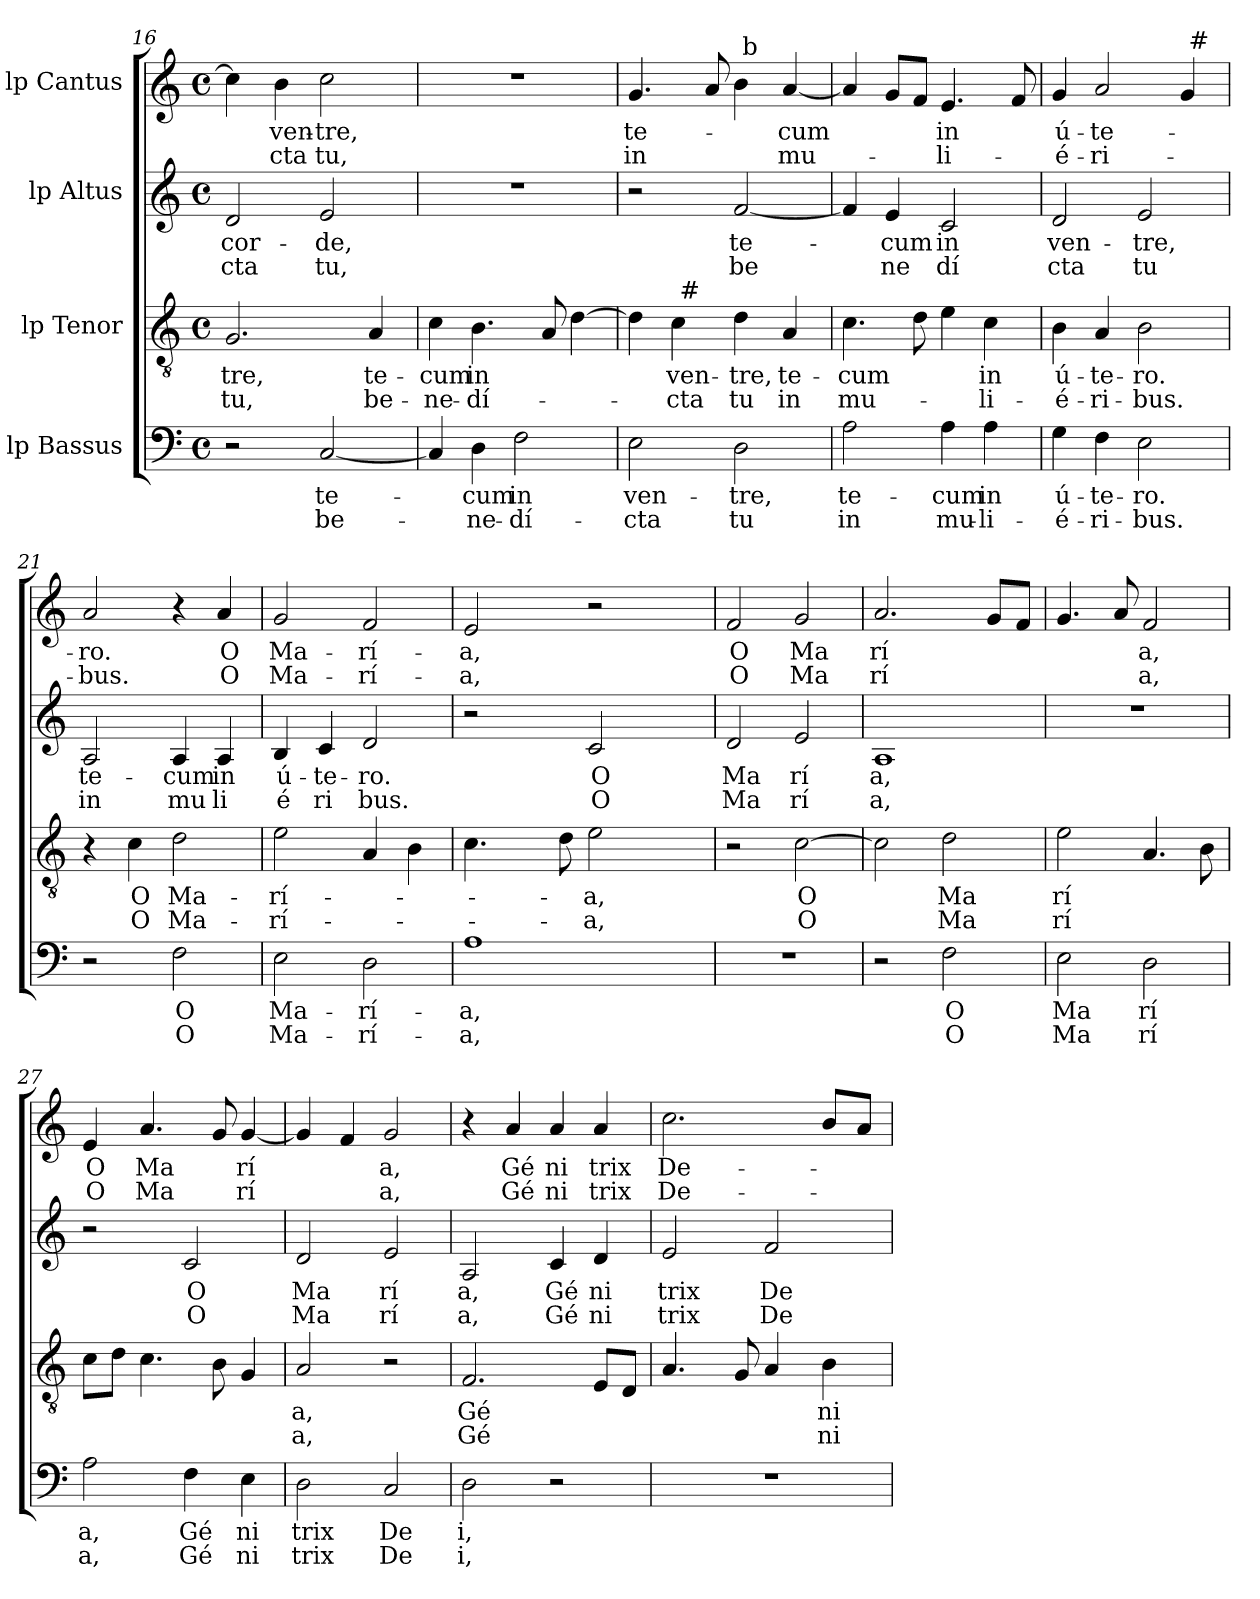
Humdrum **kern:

**kern	**text	**text	**kern	**text	**text	**kern	**text	**text	**kern	**text	**text
*part4	*part4	*part4	*part3	*part3	*part3	*part2	*part2	*part2	*part1	*part1	*part1
*staff4	*staff4	*staff4	*staff3	*staff3	*staff3	*staff2	*staff2	*staff2	*staff1	*staff1	*staff1
*I"lp Bassus	*	*	*I"lp Tenor	*	*	*I"lp Altus	*	*	*I"lp Cantus	*	*
!!LO:LB:g=z
*clefF4	*	*	*clefGv2	*	*	*clefG2	*	*	*clefG2	*	*
*M4/4	*	*	*M4/4	*	*	*M4/4	*	*	*M4/4	*	*
*met(c)	*	*	*met(c)	*	*	*met(c)	*	*	*met(c)	*	*
=16	=16	=16	=16	=16	=16	=16	=16	=16	=16	=16	=16
!	!	!	!	!LO:LY:b:cj	!LO:LY:b:cj	!	!LO:LY:b:cj	!LO:LY:b:cj	!	!	!
*	*	*	*	*	*	*^	*	*	*	*	*
2r	.	.	2.G/	tre,	tu,	2d/	64ryy	cor-	-cta	4cc\]	.	.
.	.	.	.	.	.	.	2ryy	.	.	.	.	.
!	!	!	!	!	!	!	!	!	!	!	!LO:LY:b:cj	!LO:LY:b:cj
.	.	.	.	.	.	.	.	.	.	4b\	-ven-	-cta
!	!LO:LY:b:cj	!LO:LY:b:cj	!	!	!	!	!	!LO:LY:b:cj	!LO:LY:b:cj	!	!LO:LY:b:cj	!LO:LY:b:cj
[<2C/	te-	-be-	.	.	.	2e/	.	de,	tu,	2cc\	tre,	tu,
.	.	.	.	.	.	.	4ryy	.	.	.	.	.
!	!	!	!	!LO:LY:b:cj	!LO:LY:b:cj	!	!	!	!	!	!	!
.	.	.	4A/	te-	-be-	.	.	.	.	.	.	.
.	.	.	.	.	.	.	8...ryy	.	.	.	.	.
=17	=17	=17	=17	=17	=17	=17	=17	=17	=17	=17	=17	=17
!	!	!	!	!LO:LY:b:cj	!LO:LY:b:cj	!	!	!	!	!	!	!
*	*	*	*	*	*	*v	*v	*	*	*	*	*
4C/]	.	.	4c\	-cum	ne-	1r	.	.	1r	.	.
!	!LO:LY:b:cj	!LO:LY:b:cj	!	!LO:LY:b:cj	!LO:LY:b:cj	!	!	!	!	!	!
4D\	-cum	ne-	4.B\	-in	dí-	.	.	.	.	.	.
!	!LO:LY:b:cj	!LO:LY:b:cj	!	!	!	!	!	!	!	!	!
2F\	-in	dí-	.	.	.	.	.	.	.	.	.
.	.	.	8A/	.	.	.	.	.	.	.	.
.	.	.	[>4d\	.	.	.	.	.	.	.	.
=18	=18	=18	=18	=18	=18	=18	=18	=18	=18	=18	=18
!	!LO:LY:b:cj	!LO:LY:b:cj	!	!	!	!	!	!	!	!LO:LY:b:cj	!LO:LY:b:cj
*	*	*	*^	*	*	*	*	*	*^	*	*
2E\	-ven-	-cta	4d\]	4ryy	.	.	2r	.	.	4.g/	2ryy	te-	-in
!	!	!	!	!	!LO:LY:b:cj	!LO:LY:b:cj	!	!	!	!	!	!	!
.	.	.	4c\	64ryy	-ven-	-cta	.	.	.	.	.	.	.
!	!	!	!	!LO:TX:a:t=#	!	!	!	!	!	!	!	!	!
.	.	.	.	2ryy	.	.	.	.	.	.	.	.	.
.	.	.	.	.	.	.	.	.	.	8a/	.	.	.
!	!LO:LY:b:cj	!LO:LY:b:cj	!	!	!LO:LY:b:cj	!LO:LY:b:cj	!	!LO:LY:b:cj	!LO:LY:b:cj	!	!	!	!
2D\	tre,	tu	4d\	.	tre,	tu	[<2f/	te-	-be	4b\	64ryy	.	.
!	!	!	!	!	!	!	!	!	!	!	!LO:TX:a:t=b	!	!
.	.	.	.	.	.	.	.	.	.	.	4ryy	.	.
!	!	!	!	!	!LO:LY:b:cj	!LO:LY:b:cj	!	!	!	!	!	!LO:LY:b	!LO:LY:b
.	.	.	4A/	.	te-	-in	.	.	.	[<4a/	.	cum	mu-
.	.	.	.	8...ryy	.	.	.	.	.	.	8...ryy	.	.
=19	=19	=19	=19	=19	=19	=19	=19	=19	=19	=19	=19	=19	=19
!	!LO:LY:b:cj	!LO:LY:b:cj	!	!	!LO:LY:b	!LO:LY:b	!	!	!	!	!	!	!
*	*	*	*v	*v	*	*	*	*	*	*v	*v	*	*
2A\	te-	-in	4.c\	cum	mu-	4f/]	.	.	4a/]	.	.
!	!	!	!	!	!	!	!LO:LY:b:cj	!LO:LY:b:cj	!	!	!
.	.	.	.	.	.	4e/	cum	ne	8g/L	.	.
.	.	.	8d\	.	.	.	.	.	8f/J	.	.
!	!LO:LY:b:cj	!LO:LY:b:cj	!	!	!	!	!LO:LY:b:cj	!LO:LY:b:cj	!	!LO:LY:b:cj	!LO:LY:b:cj
4A\	cum	mu-	4e\	.	.	2c/	in	dí	4.e/	-in	li-
!	!LO:LY:b:cj	!LO:LY:b:cj	!	!LO:LY:b:cj	!LO:LY:b:cj	!	!	!	!	!	!
4A\	-in	li-	4c\	-in	li-	.	.	.	.	.	.
.	.	.	.	.	.	.	.	.	8f/	.	.
=20	=20	=20	=20	=20	=20	=20	=20	=20	=20	=20	=20
!	!LO:LY:b:cj	!LO:LY:b:cj	!	!LO:LY:b:cj	!LO:LY:b:cj	!	!LO:LY:b:cj	!LO:LY:b:cj	!	!LO:LY:b:cj	!LO:LY:b:cj
*	*	*	*	*	*	*	*	*	*^	*	*
4G\	-ú-	-é-	4B\	-ú-	-é-	2d/	ven-	-cta	4g/	2ryy	-ú-	-é-
!	!LO:LY:b:cj	!LO:LY:b:cj	!	!LO:LY:b:cj	!LO:LY:b:cj	!	!	!	!	!	!LO:LY:b:cj	!LO:LY:b:cj
4F\	-te-	-ri-	4A/	-te-	-ri-	.	.	.	2a/	.	-te-	-ri-
!	!LO:LY:b:cj	!LO:LY:b:cj	!	!LO:LY:b:cj	!LO:LY:b:cj	!	!LO:LY:b:cj	!LO:LY:b:cj	!	!	!	!
2E\	-ro.	bus.	2B\	-ro.	bus.	2e/	tre,	tu	.	4ryy	.	.
.	.	.	.	.	.	.	.	.	4g/	64ryy	.	.
!	!	!	!	!	!	!	!	!	!	!LO:TX:a:t=#	!	!
.	.	.	.	.	.	.	.	.	.	8...ryy	.	.
=21	=21	=21	=21	=21	=21	=21	=21	=21	=21	=21	=21	=21
!	!	!	!	!	!	!	!LO:LY:b:cj	!LO:LY:b:cj	!	!	!LO:LY:b:cj	!LO:LY:b:cj
*	*	*	*	*	*	*	*	*	*v	*v	*	*
2r	.	.	4r	.	.	2A/	te-	-in	2a/	-ro.	bus.
!	!	!	!	!LO:LY:b:cj	!LO:LY:b:cj	!	!	!	!	!	!
.	.	.	4c\	O	O	.	.	.	.	.	.
!	!LO:LY:b:cj	!LO:LY:b:cj	!	!LO:LY:b:cj	!LO:LY:b:cj	!	!LO:LY:b:cj	!LO:LY:b:cj	!	!	!
2F\	O	O	2d\	Ma-	-Ma-	4A/	cum	mu	4r	.	.
!	!	!	!	!	!	!	!LO:LY:b:cj	!LO:LY:b:cj	!	!LO:LY:b:cj	!LO:LY:b:cj
.	.	.	.	.	.	4A/	in	li	4a/	O	O
=22	=22	=22	=22	=22	=22	=22	=22	=22	=22	=22	=22
!	!LO:LY:b:cj	!LO:LY:b:cj	!	!LO:LY:b:cj	!LO:LY:b:cj	!	!LO:LY:b:cj	!LO:LY:b:cj	!	!LO:LY:b:cj	!LO:LY:b:cj
2E\	Ma-	-Ma-	2e\	-rí-	-rí-	4B/	ú-	-é	2g/	Ma-	-Ma-
!	!	!	!	!	!	!	!LO:LY:b:cj	!LO:LY:b:cj	!	!	!
.	.	.	.	.	.	4c/	te-	-ri	.	.	.
!	!LO:LY:b:cj	!LO:LY:b:cj	!	!	!	!	!LO:LY:b:cj	!LO:LY:b:cj	!	!LO:LY:b:cj	!LO:LY:b:cj
2D\	-rí-	-rí-	4A/	.	.	2d/	ro.	bus.	2f/	-rí-	-rí-
.	.	.	4B\	.	.	.	.	.	.	.	.
!!LO:PB:g=z
=23	=23	=23	=23	=23	=23	=23	=23	=23	=23	=23	=23
!	!LO:LY:b:cj	!LO:LY:b:cj	!	!	!	!	!	!	!	!LO:LY:b:cj	!LO:LY:b:cj
*^	*	*	*^	*	*	*	*	*	*	*	*
1A	4ryy	-a,	a,	4.c\	8.ryy	.	.	2r	.	.	2e/	-a,	a,
.	.	.	.	.	2ryy	.	.	.	.	.	.	.	.
.	32.ryy	.	.	.	.	.	.	.	.	.	.	.	.
.	2ryy	.	.	.	.	.	.	.	.	.	.	.	.
.	.	.	.	8d\	.	.	.	.	.	.	.	.	.
!	!	!	!	!	!	!LO:LY:b:cj	!LO:LY:b:cj	!	!LO:LY:b:cj	!LO:LY:b:cj	!	!	!
.	.	.	.	2e\	.	-a,	a,	2c/	O	O	2r	.	.
.	.	.	.	.	4ryy	.	.	.	.	.	.	.	.
.	8ryy	.	.	.	.	.	.	.	.	.	.	.	.
.	16ryy	.	.	.	.	.	.	.	.	.	.	.	.
.	.	.	.	.	16ryy	.	.	.	.	.	.	.	.
.	64ryy	.	.	.	.	.	.	.	.	.	.	.	.
=24	=24	=24	=24	=24	=24	=24	=24	=24	=24	=24	=24	=24	=24
!	!	!	!	!	!	!	!	!	!LO:LY:b:cj	!LO:LY:b:cj	!	!LO:LY:b:cj	!LO:LY:b:cj
*v	*v	*	*	*	*	*	*	*	*	*	*	*	*
*	*	*	*v	*v	*	*	*	*	*	*	*	*
1r	.	.	2r	.	.	2d/	Ma	Ma	2f/	O	O
!	!	!	!	!LO:LY:b:cj	!LO:LY:b:cj	!	!LO:LY:b:cj	!LO:LY:b:cj	!	!LO:LY:b:cj	!LO:LY:b:cj
.	.	.	[>2c\	O	O	2e/	rí	rí	2g/	Ma	Ma
=25	=25	=25	=25	=25	=25	=25	=25	=25	=25	=25	=25
!	!	!	!	!	!	!	!LO:LY:b:cj	!LO:LY:b:cj	!	!LO:LY:b:cj	!LO:LY:b:cj
2r	.	.	2c\]	.	.	1A	a,	a,	2.a/	rí	rí
!	!LO:LY:b:cj	!LO:LY:b:cj	!	!LO:LY:b:cj	!LO:LY:b:cj	!	!	!	!	!	!
2F\	O	O	2d\	Ma	Ma	.	.	.	.	.	.
.	.	.	.	.	.	.	.	.	8g/L	.	.
.	.	.	.	.	.	.	.	.	8f/J	.	.
=26	=26	=26	=26	=26	=26	=26	=26	=26	=26	=26	=26
!	!LO:LY:b:cj	!LO:LY:b:cj	!	!LO:LY:b:cj	!LO:LY:b:cj	!	!	!	!	!	!
2E\	Ma	Ma	2e\	rí	rí	1r	.	.	4.g/	.	.
.	.	.	.	.	.	.	.	.	8a/	.	.
!	!LO:LY:b:cj	!LO:LY:b:cj	!	!	!	!	!	!	!	!LO:LY:b:cj	!LO:LY:b:cj
2D\	rí	rí	4.A/	.	.	.	.	.	2f/	a,	a,
.	.	.	8B\	.	.	.	.	.	.	.	.
=27	=27	=27	=27	=27	=27	=27	=27	=27	=27	=27	=27
!	!LO:LY:b:cj	!LO:LY:b:cj	!	!	!	!	!	!	!	!LO:LY:b:cj	!LO:LY:b:cj
2A\	a,	a,	8c\L	.	.	2r	.	.	4e/	O	O
.	.	.	8d\J	.	.	.	.	.	.	.	.
!	!	!	!	!	!	!	!	!	!	!LO:LY:b	!LO:LY:b
.	.	.	4.c\	.	.	.	.	.	4.a/	Ma	Ma
!	!LO:LY:b:cj	!LO:LY:b:cj	!	!	!	!	!LO:LY:b:cj	!LO:LY:b:cj	!	!	!
4F\	Gé	Gé	.	.	.	2c/	O	O	.	.	.
.	.	.	8B\	.	.	.	.	.	8g/	.	.
!	!LO:LY:b:cj	!LO:LY:b:cj	!	!	!	!	!	!	!	!LO:LY:b:cj	!LO:LY:b:cj
4E\	ni	ni	4G/	.	.	.	.	.	[<4g/	rí	rí
=28	=28	=28	=28	=28	=28	=28	=28	=28	=28	=28	=28
!	!LO:LY:b:cj	!LO:LY:b:cj	!	!LO:LY:b:cj	!LO:LY:b:cj	!	!LO:LY:b:cj	!LO:LY:b:cj	!	!	!
2D\	trix	trix	2A/	a,	a,	2d/	Ma	Ma	4g/]	.	.
.	.	.	.	.	.	.	.	.	4f/	.	.
!	!LO:LY:b:cj	!LO:LY:b:cj	!	!	!	!	!LO:LY:b:cj	!LO:LY:b:cj	!	!LO:LY:b:cj	!LO:LY:b:cj
2C/	De	De	2r	.	.	2e/	rí	rí	2g/	a,	a,
=29	=29	=29	=29	=29	=29	=29	=29	=29	=29	=29	=29
!	!LO:LY:b:cj	!LO:LY:b:cj	!	!LO:LY:b:cj	!LO:LY:b:cj	!	!LO:LY:b:cj	!LO:LY:b:cj	!	!	!
2D\	i,	i,	2.F/	Gé	Gé	2A/	a,	a,	4r	.	.
!	!	!	!	!	!	!	!	!	!	!LO:LY:b:cj	!LO:LY:b:cj
.	.	.	.	.	.	.	.	.	4a/	Gé	Gé
!	!	!	!	!	!	!	!LO:LY:b:cj	!LO:LY:b:cj	!	!LO:LY:b:cj	!LO:LY:b:cj
2r	.	.	.	.	.	4c/	Gé	Gé	4a/	ni	ni
!	!	!	!	!	!	!	!LO:LY:b:cj	!LO:LY:b:cj	!	!LO:LY:b:cj	!LO:LY:b:cj
.	.	.	8E/L	.	.	4d/	ni	ni	4a/	trix	trix
.	.	.	8D/J	.	.	.	.	.	.	.	.
!!LO:LB:g=z
=30	=30	=30	=30	=30	=30	=30	=30	=30	=30	=30	=30
!	!	!	!	!	!	!	!LO:LY:b:cj	!LO:LY:b:cj	!	!LO:LY:b:cj	!LO:LY:b:cj
*^	*	*	*	*	*	*	*	*	*	*	*
1r	16..ryy	.	.	4.A/	.	.	2e/	trix	trix	2.cc\	De-	-De-
.	2ryy	.	.	.	.	.	.	.	.	.	.	.
.	.	.	.	8G/	.	.	.	.	.	.	.	.
!	!	!	!	!	!	!	!	!LO:LY:b:cj	!LO:LY:b:cj	!	!	!
.	.	.	.	4A/	.	.	2f/	De-	-De-	.	.	.
.	4ryy	.	.	.	.	.	.	.	.	.	.	.
!	!	!	!	!	!LO:LY:b:cj	!LO:LY:b:cj	!	!	!	!	!	!
.	.	.	.	4B\	ni-	-ni-	.	.	.	8b/L	.	.
.	8ryy	.	.	.	.	.	.	.	.	.	.	.
.	.	.	.	.	.	.	.	.	.	8a/J	.	.
.	64ryy	.	.	.	.	.	.	.	.	.	.	.
*v	*v	*	*	*	*	*	*	*	*	*	*	*
=	=	=	=	=	=	=	=	=	=	=	=
*-	*-	*-	*-	*-	*-	*-	*-	*-	*-	*-	*-
